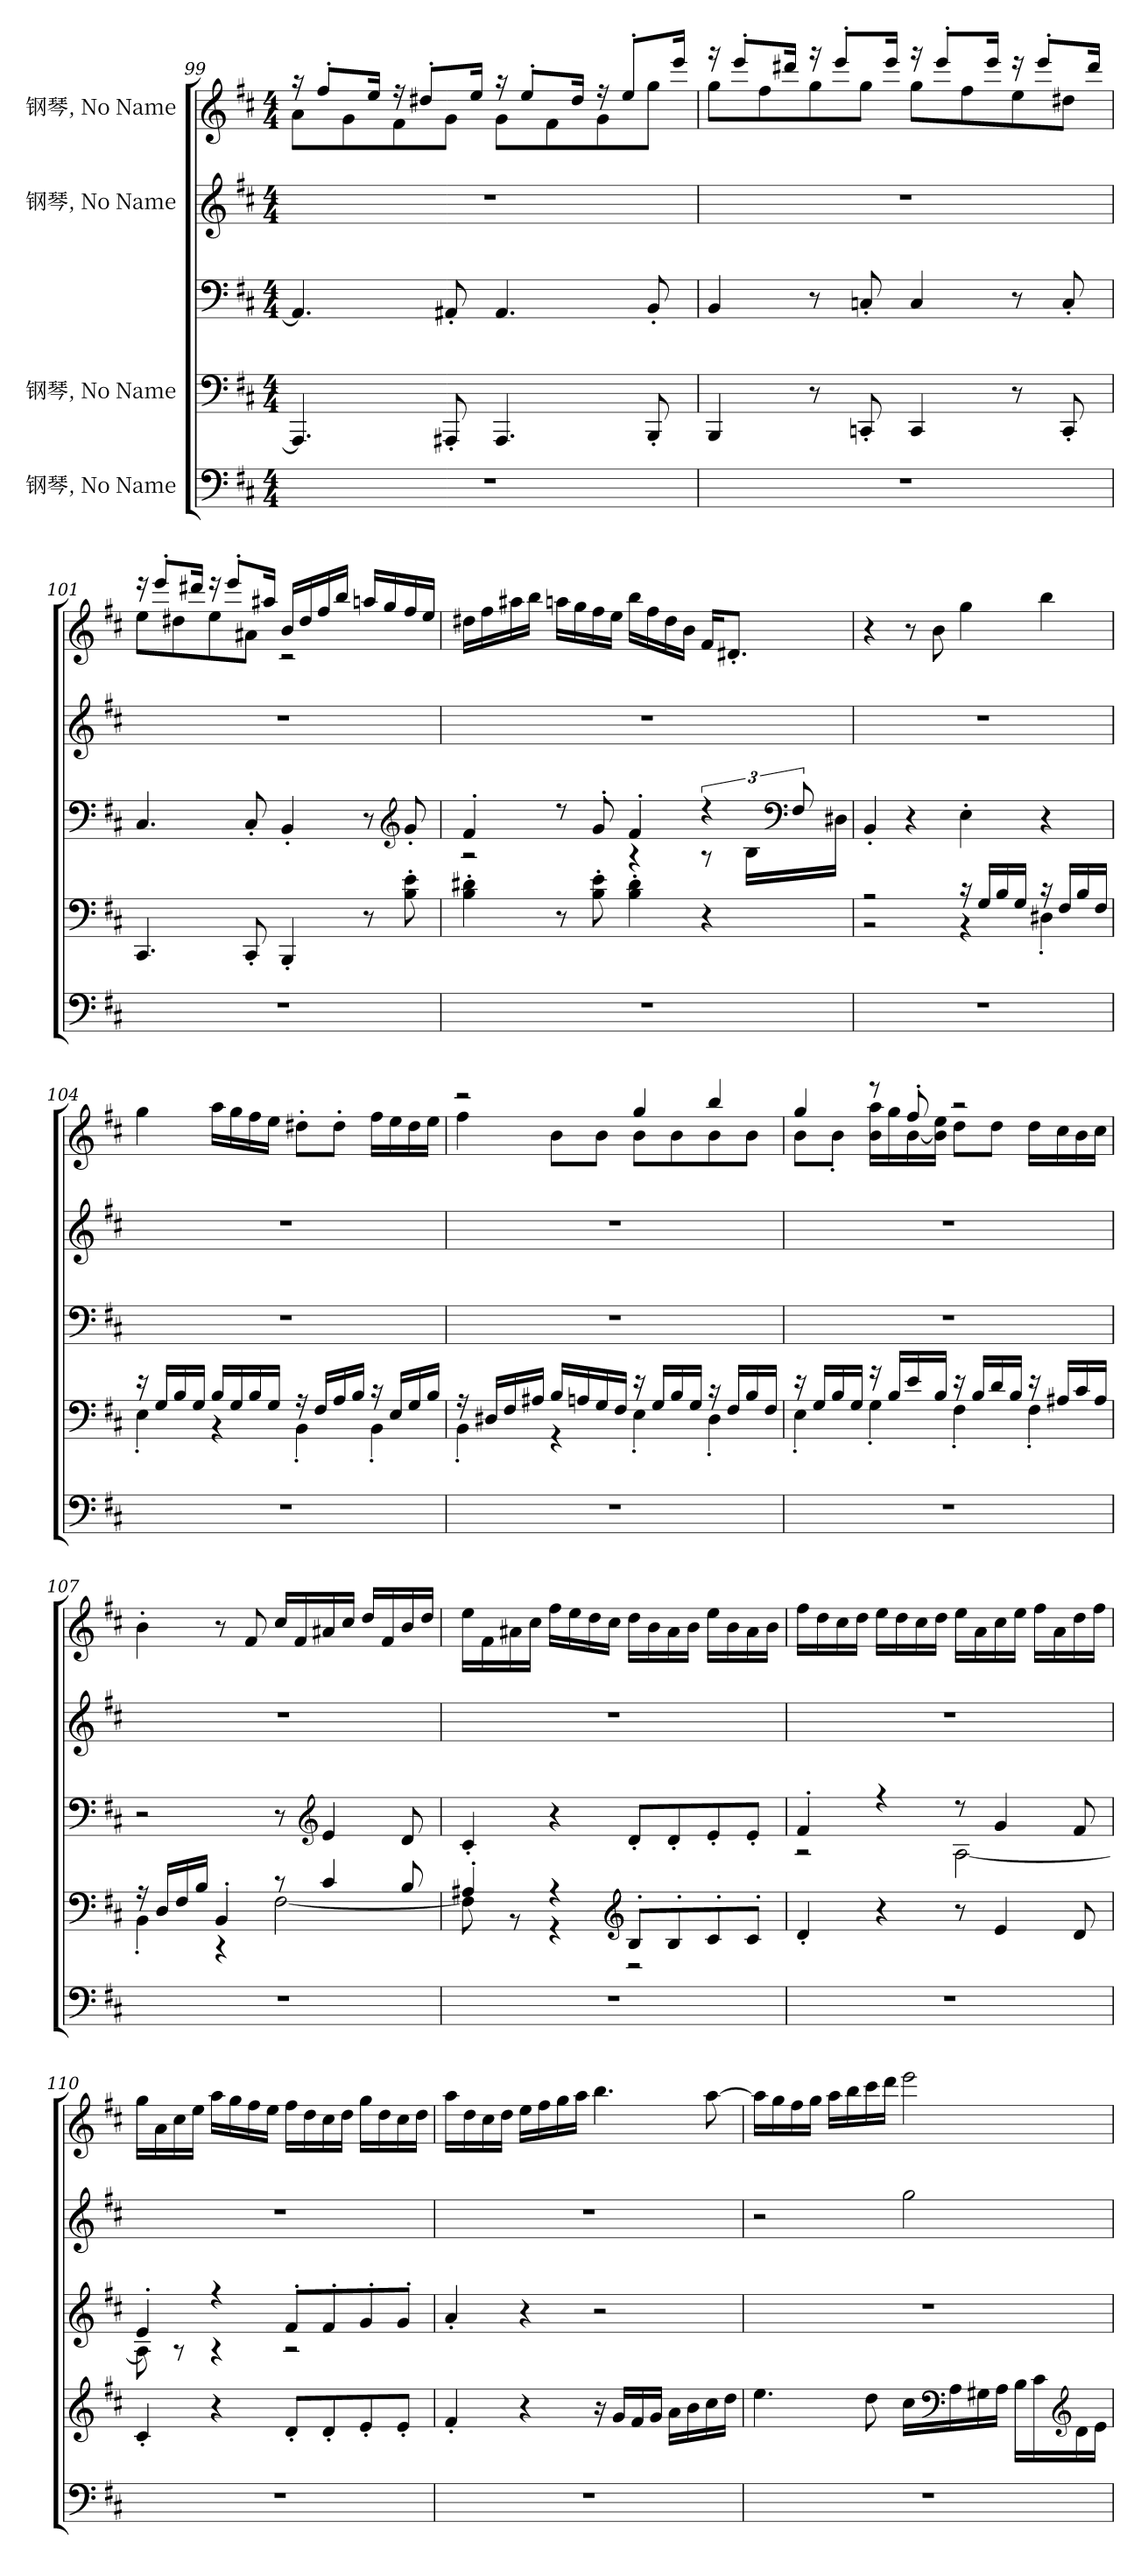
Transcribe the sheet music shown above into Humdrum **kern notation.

**kern	**kern	**kern	**kern	**kern
*part4	*part3	*part3	*part2	*part1
*staff5	*staff4	*staff3	*staff2	*staff1
*I"钢琴, No Name	*I"钢琴, No Name	*	*I"钢琴, No Name	*I"钢琴, No Name
*clefF4	*clefF4	*clefF4	*clefG2	*clefG2
*k[f#c#]	*k[f#c#]	*k[f#c#]	*k[f#c#]	*k[f#c#]
*M4/4	*M4/4	*M4/4	*M4/4	*M4/4
=99	=99	=99	=99	=99
*	*	*	*	*^
1r	4.AAA/]	4.AA/]	1r	16r	8a\L
.	.	.	.	8ff#'/L	.
.	.	.	.	.	8g\
.	.	.	.	16ee/Jk	.
.	.	.	.	16r	8f#\
.	.	.	.	8dd#X'/L	.
.	8AAA#X'/	8AA#X'/	.	.	8g\J
*	*	*	*	*MM159	*
.	.	.	.	16ee/Jk	.
*	*	*	*	*MM162	*
.	4.AAA#/	4.AA#/	.	16r	8g\L
.	.	.	.	8ee'/L	.
.	.	.	.	.	8f#\
.	.	.	.	16dd#/Jk	.
.	.	.	.	16r	8g\
.	.	.	.	8ee'/L	.
.	8BBB'/	8BB'/	.	.	8gg\J
*	*	*	*	*MM158	*
.	.	.	.	16eee/Jk	.
!!LO:LB:g=z	!!
=100	=100	=100	=100	=100	=100
*	*	*	*	*MM161	*
1r	4BBB/	4BB/	1r	16r	8gg\L
.	.	.	.	8eee'/L	.
.	.	.	.	.	8ff#\
.	.	.	.	16ddd#X/Jk	.
.	8r	8r	.	16r	8gg\
.	.	.	.	8eee'/L	.
.	8CCn'/	8Cn'/	.	.	8gg\J
*	*	*	*	*MM156	*
.	.	.	.	16eee/Jk	.
*	*	*	*	*MM158	*
.	4CC/	4C/	.	16r	8gg\L
.	.	.	.	8eee'/L	.
.	.	.	.	.	8ff#\
.	.	.	.	16eee/Jk	.
.	8r	8r	.	16r	8ee\
.	.	.	.	8eee'/L	.
.	8CC'/	8C'/	.	.	8dd#X\J
*	*	*	*	*MM159	*
.	.	.	.	16ddd#/Jk	.
=101	=101	=101	=101	=101	=101
*	*	*	*	*MM162	*
1r	4.CC#/	4.C#/	1r	16r	8ee\L
.	.	.	.	8eee'/L	.
.	.	.	.	.	8dd#X\
.	.	.	.	16ddd#X/Jk	.
.	.	.	.	16r	8ee\
.	.	.	.	8eee'/L	.
.	8CC#'/	8C#'/	.	.	8a#X\J
*	*	*	*	*MM159	*
.	.	.	.	16aa#X/Jk	.
*	*	*	*	*MM162	*
.	4BBB'/	4BB'/	.	16b/LL	2r
.	.	.	.	16dd#/	.
.	.	.	.	16ff#/	.
.	.	.	.	16bb/JJ	.
.	8r	8r	.	16aan/LL	.
.	.	.	.	16gg/	.
*	*	*clefG2	*	*	*
.	8B\' 8e\'	8g'/	.	16ff#/	.
*	*	*	*	*MM159	*
.	.	.	.	16ee/JJ	.
*	*	*	*	*v	*v
!!LO:PB:g=z
=102	=102	=102	=102	=102
*	*	*	*	*MM162
*	*	*^	*	*
1r	4B\' 4d#X\'	4f#'/	2r	1r	16dd#X\LL
.	.	.	.	.	16ff#\
.	.	.	.	.	16aa#X\
.	.	.	.	.	16bb\JJ
.	8r	8r	.	.	16aan\LL
.	.	.	.	.	16gg\
.	8B\' 8e\'	8g'/	.	.	16ff#\
*	*	*	*	*	*MM156
.	.	.	.	.	16ee\JJ
*	*	*	*	*	*MM159
.	4B\' 4d#\'	4f#'/	4r	.	16bb\LL
.	.	.	.	.	16ff#\
.	.	.	.	.	16dd#\
.	.	.	.	.	16b\JJ
.	4r	6r	8r	.	16f#/KL
.	.	.	.	.	8.d#X'/J
.	.	.	16B\LL	.	.
*	*	*clefF4	*	*	*
.	.	12F#/	.	.	.
.	.	.	16D#X\JJ	.	.
*	*	*v	*v	*	*
=103	=103	=103	=103	=103
*	*	*	*	*MM65
*	*^	*	*	*
1r	2r	2r	4BB'/	1r	4r
*	*	*	*	*	*MM33
.	.	.	4r	.	8r
.	.	.	.	.	8b\
*	*	*	*	*	*MM158
.	16r	4r	4E'\	.	4gg\
.	16G/LL	.	.	.	.
.	16B/	.	.	.	.
.	16G/JJ	.	.	.	.
.	16r	4D#X'\	4r	.	4bb\
.	16F#/LL	.	.	.	.
.	16B/	.	.	.	.
.	16F#/JJ	.	.	.	.
!!LO:LB:g=z
=104	=104	=104	=104	=104	=104
*	*	*	*	*	*MM156
1r	16r	4E'\	1r	1r	4gg\
.	16G/LL	.	.	.	.
.	16B/	.	.	.	.
.	16G/JJ	.	.	.	.
.	16B/LL	4r	.	.	16aa\LL
.	16G/	.	.	.	16gg\
.	16B/	.	.	.	16ff#\
.	16G/JJ	.	.	.	16ee\JJ
.	16r	4BB'\	.	.	8dd#X'\L
.	16F#/LL	.	.	.	.
.	16A/	.	.	.	8dd#'\J
.	16B/JJ	.	.	.	.
.	16r	4BB'\	.	.	16ff#\LL
.	16E/LL	.	.	.	16ee\
.	16G/	.	.	.	16dd#\
*	*	*	*	*	*MM154
.	16B/JJ	.	.	.	16ee\JJ
=105	=105	=105	=105	=105	=105
*	*	*	*	*	*^
1r	16r	4BB'\	1r	1r	2r	4ff#\
.	16D#X/LL	.	.	.	.	.
.	16F#/	.	.	.	.	.
.	16A#X/JJ	.	.	.	.	.
*	*	*	*	*	*MM147	*
.	16B/LL	4r	.	.	.	8b\L
.	16An/	.	.	.	.	.
*	*	*	*	*	*MM154	*
.	16G/	.	.	.	.	8b\J
.	16F#/JJ	.	.	.	.	.
.	16r	4E'\	.	.	4gg/	8b\L
.	16G/LL	.	.	.	.	.
.	16B/	.	.	.	.	8b\
.	16G/JJ	.	.	.	.	.
.	16r	4D#'\	.	.	4bb/	8b\
.	16F#/LL	.	.	.	.	.
.	16B/	.	.	.	.	8b\J
.	16F#/JJ	.	.	.	.	.
!!LO:PB:g=z	!!
=106	=106	=106	=106	=106	=106	=106
1r	16r	4E'\	1r	1r	4gg/	8b\L
.	16G/LL	.	.	.	.	.
.	16B/	.	.	.	.	8b'\J
.	16G/JJ	.	.	.	.	.
.	16r	4G'\	.	.	8r	16b\ 16aa\LL
.	16B/LL	.	.	.	.	16gg\
.	16e/	.	.	.	8ff#'/	[16b\
.	16B/JJ	.	.	.	.	16b\] 16ee\JJ
.	16r	4F#'\	.	.	2r	8dd\L
.	16B/LL	.	.	.	.	.
.	16d/	.	.	.	.	8dd\J
.	16B/JJ	.	.	.	.	.
.	16r	4F#'\	.	.	.	16dd\LL
.	16A#X/LL	.	.	.	.	16cc#\
.	16c#/	.	.	.	.	16b\
.	16A#/JJ	.	.	.	.	16cc#\JJ
*	*	*	*	*	*v	*v
=107	=107	=107	=107	=107	=107
1r	16r	4BB'\	2r	1r	4b'\
.	16D/LL	.	.	.	.
.	16F#/	.	.	.	.
.	16B/JJ	.	.	.	.
*	*	*	*	*	*MM145
.	4BB'/	4r	.	.	8r
*	*	*	*	*	*MM156
.	.	.	.	.	8f#/
*	*	*	*	*	*MM158
.	8r	[2F#\	8r	.	16cc#/LL
.	.	.	.	.	16f#/
*	*	*	*clefG2	*	*
*	*	*	*	*	*MM158
.	4c#/	.	4e/	.	16a#X/
.	.	.	.	.	16cc#/JJ
.	.	.	.	.	16dd/LL
.	.	.	.	.	16f#/
.	8B/	.	8d/	.	16b/
.	.	.	.	.	16dd/JJ
!!LO:LB:g=z
=108	=108	=108	=108	=108	=108
1r	4A#X'/	8F#\]	4c#'/	1r	16ee\LL
.	.	.	.	.	16f#\
.	.	8r	.	.	16a#X\
.	.	.	.	.	16cc#\JJ
.	4r	4r	4r	.	16ff#\LL
.	.	.	.	.	16ee\
.	.	.	.	.	16dd\
.	.	.	.	.	16cc#\JJ
*	*clefG2	*	*	*	*
*	*	*	*	*	*MM158
.	8B'/L	2r	8d'/L	.	16dd\LL
.	.	.	.	.	16b\
.	8B'/	.	8d'/	.	16a#\
.	.	.	.	.	16b\JJ
.	8c#'/	.	8e'/	.	16ee\LL
.	.	.	.	.	16b\
.	8c#'/J	.	8e'/J	.	16a#\
.	.	.	.	.	16b\JJ
*	*v	*v	*	*	*
=109	=109	=109	=109	=109
*	*	*	*	*MM158
*	*	*^	*	*
1r	4d'/	4f#'/	2r	1r	16ff#\LL
.	.	.	.	.	16dd\
.	.	.	.	.	16cc#\
.	.	.	.	.	16dd\JJ
.	4r	4r	.	.	16ee\LL
.	.	.	.	.	16dd\
.	.	.	.	.	16cc#\
*	*	*	*	*	*MM156
.	.	.	.	.	16dd\JJ
*	*	*	*	*	*MM158
.	8r	8r	[2A\	.	16ee\LL
.	.	.	.	.	16a\
*	*	*	*	*	*MM158
.	4e/	4g/	.	.	16cc#\
.	.	.	.	.	16ee\JJ
.	.	.	.	.	16ff#\LL
.	.	.	.	.	16a\
.	8d/	8f#/	.	.	16dd\
.	.	.	.	.	16ff#\JJ
!!LO:PB:g=z
=110	=110	=110	=110	=110	=110
1r	4c#'/	4e'/	8A\]	1r	16gg\LL
.	.	.	.	.	16a\
.	.	.	8r	.	16cc#\
.	.	.	.	.	16ee\JJ
.	4r	4r	4r	.	16aa\LL
.	.	.	.	.	16gg\
.	.	.	.	.	16ff#\
.	.	.	.	.	16ee\JJ
*	*	*	*	*	*MM158
.	8d'/L	8f#'/L	2r	.	16ff#\LL
.	.	.	.	.	16dd\
.	8d'/	8f#'/	.	.	16cc#\
.	.	.	.	.	16dd\JJ
.	8e'/	8g'/	.	.	16gg\LL
.	.	.	.	.	16dd\
.	8e'/J	8g'/J	.	.	16cc#\
*	*	*	*	*	*MM156
.	.	.	.	.	16dd\JJ
*	*	*v	*v	*	*
=111	=111	=111	=111	=111
*	*	*	*	*MM158
1r	4f#'/	4a'/	1r	16aa\LL
.	.	.	.	16dd\
.	.	.	.	16cc#\
.	.	.	.	16dd\JJ
.	4r	4r	.	16ee\LL
.	.	.	.	16ff#\
.	.	.	.	16gg\
.	.	.	.	16aa\JJ
*	*	*	*	*MM158
.	16r	2r	.	4.bb\
.	16g/LL	.	.	.
.	16f#/	.	.	.
.	16g/JJ	.	.	.
.	16a\LL	.	.	.
.	16b\	.	.	.
.	16cc#\	.	.	[8aa\
.	16dd\JJ	.	.	.
!!LO:LB:g=z
=112	=112	=112	=112	=112
*	*	*	*	*MM158
1r	4.ee\	1r	2r	16aa\LL]
.	.	.	.	16gg\
.	.	.	.	16ff#\
.	.	.	.	16gg\JJ
.	.	.	.	16aa\LL
.	.	.	.	16bb\
.	8dd\	.	.	16ccc#\
.	.	.	.	16ddd\JJ
*	*	*	*	*MM158
.	16cc#\LL	.	2gg\	2eee\
*	*clefF4	*	*	*
.	16A\	.	.	.
.	16G#X\	.	.	.
.	16A\JJ	.	.	.
.	16B\LL	.	.	.
.	16c#\	.	.	.
*	*clefG2	*	*	*
.	16d\	.	.	.
.	16e\JJ	.	.	.
=	=	=	=	=
*-	*-	*-	*-	*-
